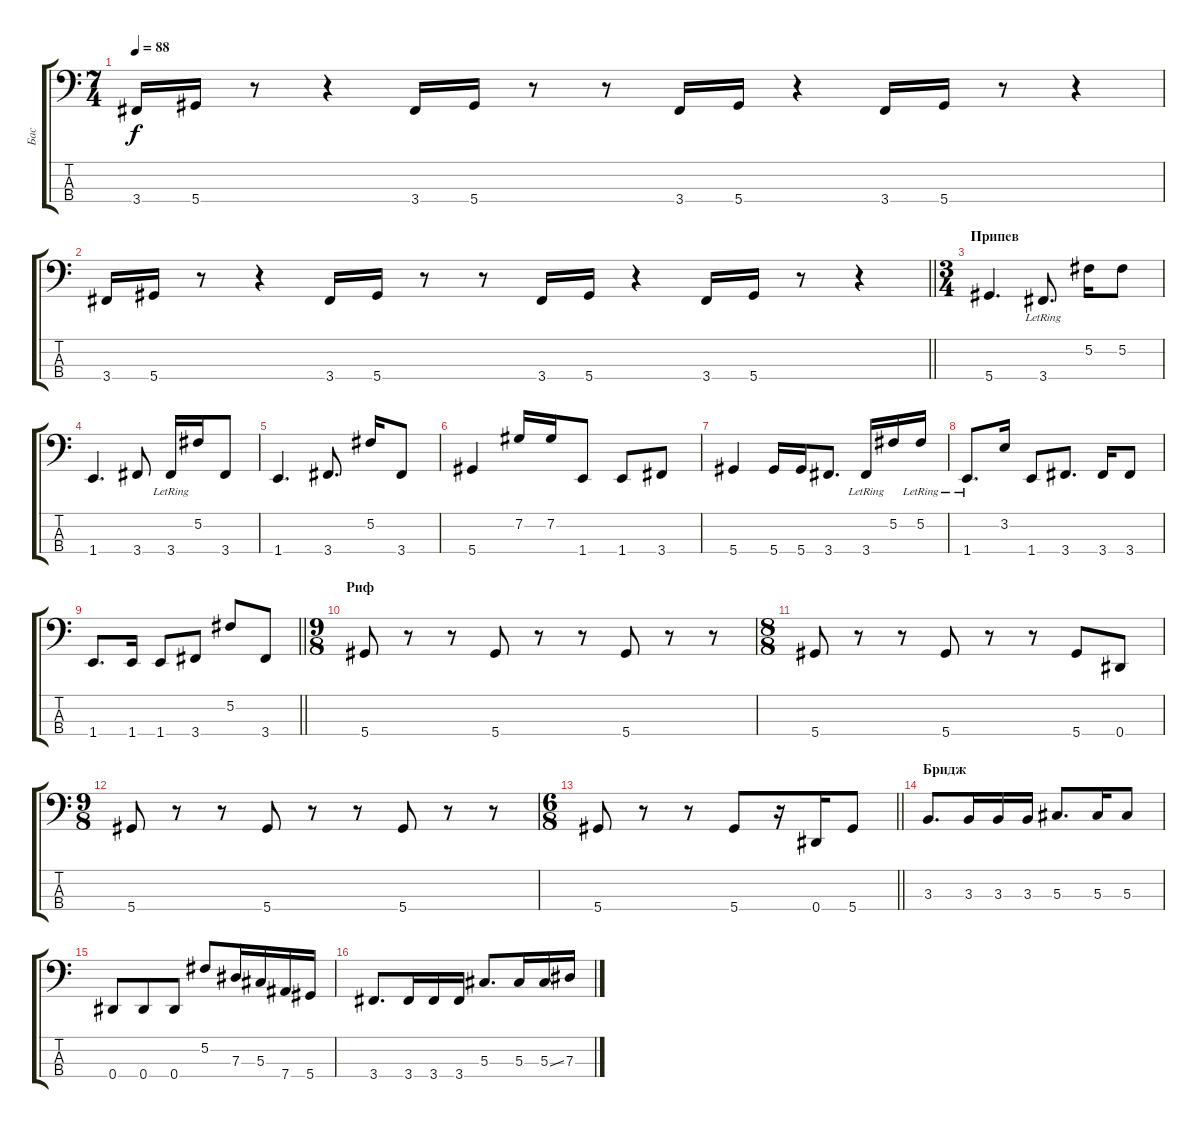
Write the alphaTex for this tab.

\track ("Бас" "Бас") {instrument electricbassfinger}
\staff {score tabs}
\tuning (Gb2 Db2 Ab1 Eb1) {hide}
\ts (7 4)
\tempo 88
\clef f4
\ks c
3.4.16{dy f} 5.4.16 r.8 r.4 3.4.16 5.4.16 r.8 r.8 3.4.16 5.4.16 r.4 3.4.16 5.4.16 r.8 r.4 |
\barLineRight lightlight
3.4.16 5.4.16 r.8 r.4 3.4.16 5.4.16 r.8 r.8 3.4.16 5.4.16 r.4 3.4.16 5.4.16 r.8 r.4 |
\ts (3 4)
\section ("" "Припев")
5.4.4{d} 3.4{lr}.8{d} 5.2.16 5.2.8 |
1.4.4{d} 3.4.8 3.4{lr}.16 5.2.16 3.4.8 |
1.4.4{d} 3.4.8{d} 5.2.16 3.4.8 |
5.4.4 7.2.16 7.2.16 1.4.8 1.4.8 3.4.8 |
5.4.4 5.4.16 5.4.16 3.4.8{d} 3.4{lr}.16 5.2.16 5.2{lr}.16 |
1.4{lr}.8{d} 3.2.16 1.4.8 3.4.8{d} 3.4.16 3.4.8 |
\barLineRight lightlight
1.4.8{d} 1.4.16 1.4.8 3.4.8 5.2.8 3.4.8 |
\ts (9 8)
\section ("" "Риф")
5.4.8 r.8 r.8 5.4.8 r.8 r.8 5.4.8 r.8 r.8 |
\ts (8 8)
5.4.8 r.8 r.8 5.4.8 r.8 r.8 5.4.8 0.4.8 |
\ts (9 8)
5.4.8 r.8 r.8 5.4.8 r.8 r.8 5.4.8 r.8 r.8 |
\ts (6 8)
\barLineRight lightlight
5.4.8 r.8 r.8 5.4.8 r.16 0.4.16 5.4.8 |
\section ("" "Бридж")
3.3.8{d} 3.3.16 3.3.16 3.3.16 5.3.8{d} 5.3.16 5.3.8 |
0.4.8 0.4.8 0.4.8 5.2.8 7.3.16 5.3.16 7.4.16 5.4.16 |
3.4.8{d} 3.4.16 3.4.16 3.4.16 5.3.8{d} 5.3.16 5.3{ss}.16 7.3.16
